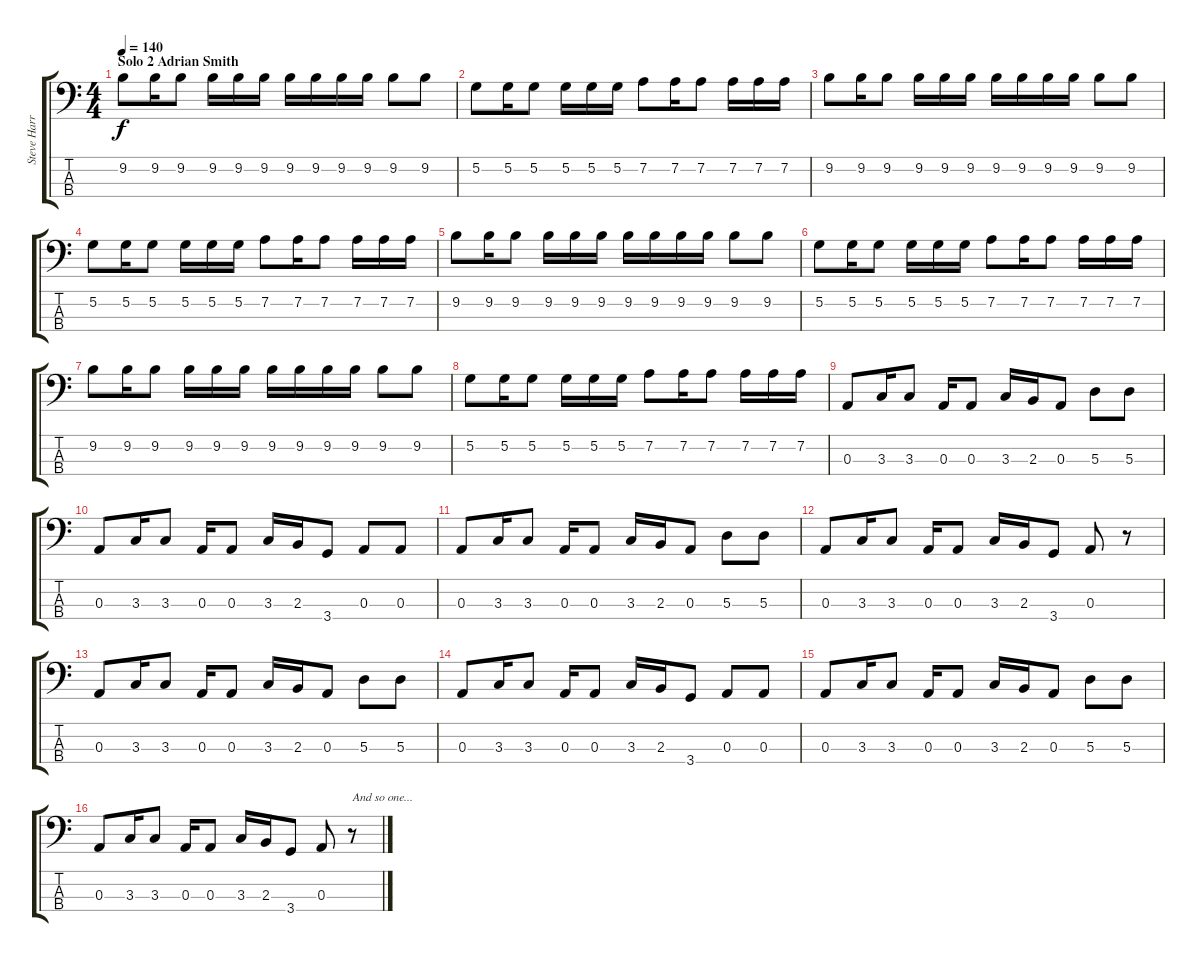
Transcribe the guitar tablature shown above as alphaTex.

\track ("Steve Harris" "Steve Harr") {instrument electricbassfinger}
\staff {score tabs}
\tuning (G2 D2 A1 E1) {hide}
\ts (4 4)
\section ("" "Solo 2 Adrian Smith")
\tempo 140
\clef f4
\ks c
9.2.8{dy f} 9.2.16 9.2.8 9.2.16 9.2.16 9.2.16 9.2.16 9.2.16 9.2.16 9.2.16 9.2.8 9.2.8 |
5.2.8 5.2.16 5.2.8 5.2.16 5.2.16 5.2.16 7.2.8 7.2.16 7.2.8 7.2.16 7.2.16 7.2.16 |
9.2.8 9.2.16 9.2.8 9.2.16 9.2.16 9.2.16 9.2.16 9.2.16 9.2.16 9.2.16 9.2.8 9.2.8 |
5.2.8 5.2.16 5.2.8 5.2.16 5.2.16 5.2.16 7.2.8 7.2.16 7.2.8 7.2.16 7.2.16 7.2.16 |
9.2.8 9.2.16 9.2.8 9.2.16 9.2.16 9.2.16 9.2.16 9.2.16 9.2.16 9.2.16 9.2.8 9.2.8 |
5.2.8 5.2.16 5.2.8 5.2.16 5.2.16 5.2.16 7.2.8 7.2.16 7.2.8 7.2.16 7.2.16 7.2.16 |
9.2.8 9.2.16 9.2.8 9.2.16 9.2.16 9.2.16 9.2.16 9.2.16 9.2.16 9.2.16 9.2.8 9.2.8 |
5.2.8 5.2.16 5.2.8 5.2.16 5.2.16 5.2.16 7.2.8 7.2.16 7.2.8 7.2.16 7.2.16 7.2.16 |
0.3.8 3.3.16 3.3.8 0.3.16 0.3.8 3.3.16 2.3.16 0.3.8 5.3.8 5.3.8 |
0.3.8 3.3.16 3.3.8 0.3.16 0.3.8 3.3.16 2.3.16 3.4.8 0.3.8 0.3.8 |
0.3.8 3.3.16 3.3.8 0.3.16 0.3.8 3.3.16 2.3.16 0.3.8 5.3.8 5.3.8 |
0.3.8 3.3.16 3.3.8 0.3.16 0.3.8 3.3.16 2.3.16 3.4.8 0.3.8 r.8 |
0.3.8 3.3.16 3.3.8 0.3.16 0.3.8 3.3.16 2.3.16 0.3.8 5.3.8 5.3.8 |
0.3.8 3.3.16 3.3.8 0.3.16 0.3.8 3.3.16 2.3.16 3.4.8 0.3.8 0.3.8 |
0.3.8 3.3.16 3.3.8 0.3.16 0.3.8 3.3.16 2.3.16 0.3.8 5.3.8 5.3.8 |
0.3.8 3.3.16 3.3.8 0.3.16 0.3.8 3.3.16 2.3.16 3.4.8 0.3.8 r.8{txt "And so one..."}
